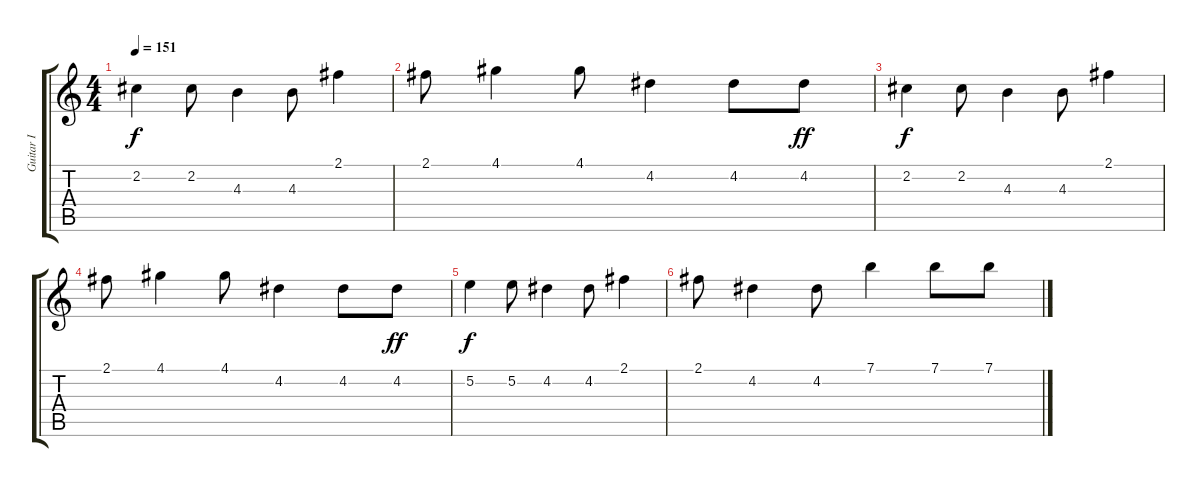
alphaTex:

\track ("Guitar I" "Guitar I") {instrument distortionguitar}
\staff {score tabs}
\tuning (E4 B3 G3 D3 A2 E2) {hide}
\ts (4 4)
\tempo 151
\clef g2
\ks c
2.2.4{dy f volume 7} 2.2.8 4.3.4 4.3.8 2.1.4 |
2.1.8 4.1.4 4.1.8 4.2.4 4.2.8 4.2.8{dy ff} |
2.2.4{dy f volume 5} 2.2.8 4.3.4 4.3.8 2.1.4 |
2.1.8 4.1.4 4.1.8 4.2.4 4.2.8 4.2.8{dy ff} |
5.2.4{dy f volume 1} 5.2.8 4.2.4 4.2.8 2.1.4 |
2.1.8 4.2.4 4.2.8 7.1.4 7.1.8 7.1.8
